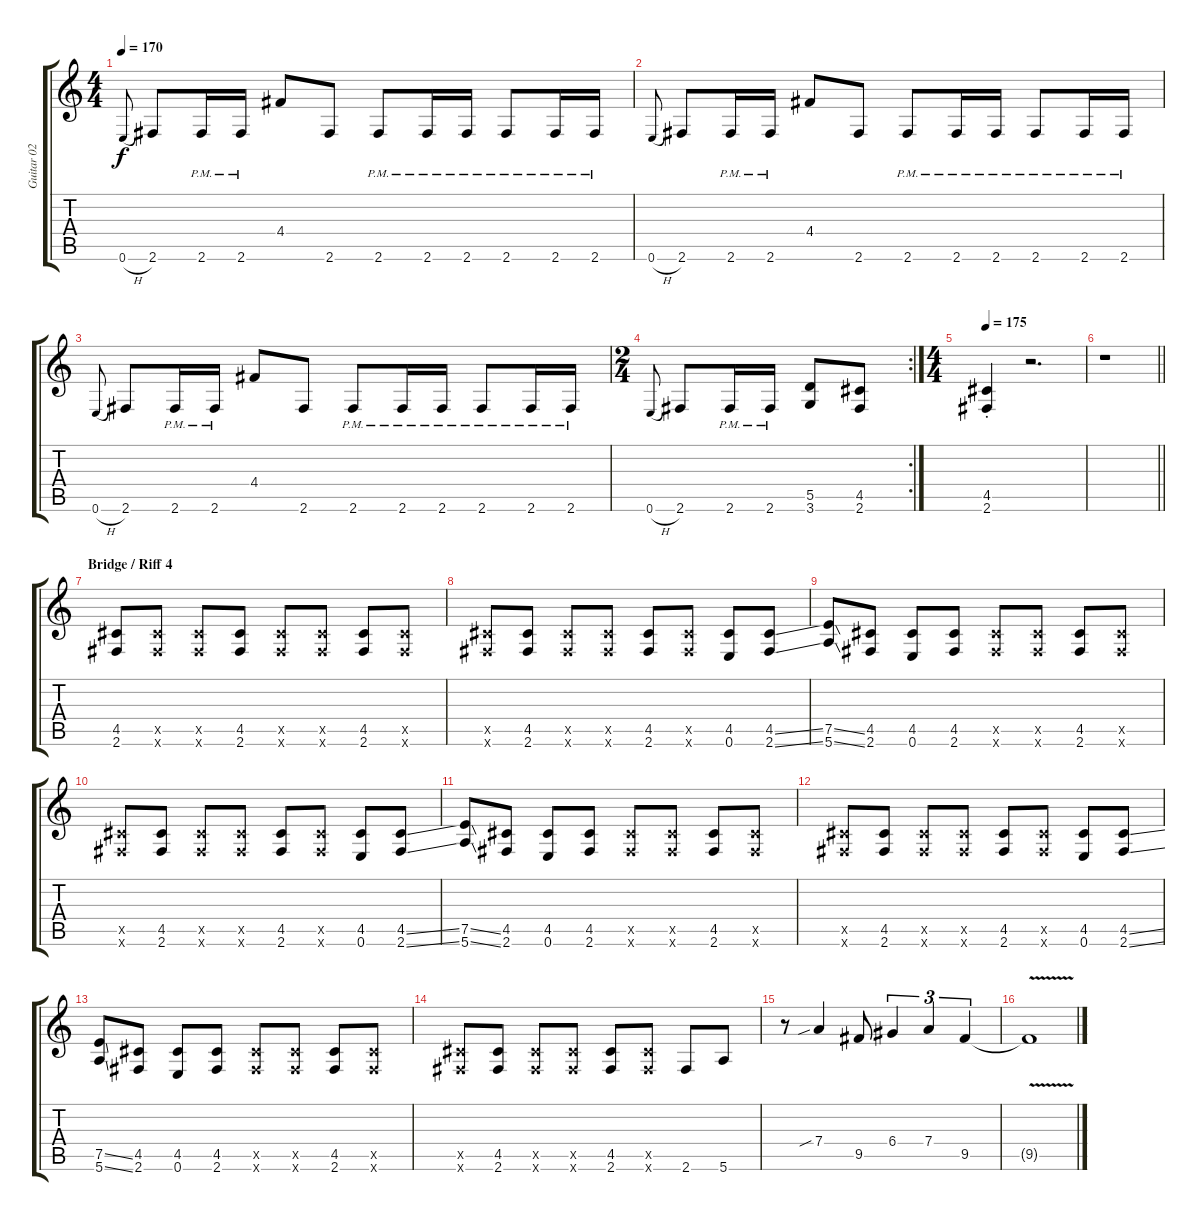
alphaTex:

\track ("Guitar 02" "Guitar 02") {instrument overdrivenguitar}
\staff {score tabs}
\tuning (E4 B3 G3 D3 A2 E2) {hide}
\ts (4 4)
\tempo 170
\clef g2
\ks c
0.6{h}.8{gr onbeat dy f} 2.6.8 2.6{pm}.16 2.6{pm}.16 4.4.8 2.6.8 2.6{pm}.8 2.6{pm}.16 2.6{pm}.16 2.6{pm}.8 2.6{pm}.16 2.6{pm}.16 |
0.6{h}.8{gr onbeat} 2.6.8 2.6{pm}.16 2.6{pm}.16 4.4.8 2.6.8 2.6{pm}.8 2.6{pm}.16 2.6{pm}.16 2.6{pm}.8 2.6{pm}.16 2.6{pm}.16 |
0.6{h}.8{gr onbeat} 2.6.8 2.6{pm}.16 2.6{pm}.16 4.4.8 2.6.8 2.6{pm}.8 2.6{pm}.16 2.6{pm}.16 2.6{pm}.8 2.6{pm}.16 2.6{pm}.16 |
\rc 2
\ts (2 4)
0.6{h}.8{gr onbeat} 2.6.8 2.6{pm}.16 2.6{pm}.16 (5.5 3.6).8 (4.5 2.6).8 |
\ts (4 4)
\tempo 175
(4.5{st} 2.6{st}).4 r.2{d} |
\barLineRight lightlight
r.1 |
\section ("" "Bridge / Riff 4")
(4.5 2.6).8 (4.5{x} 2.6{x}).8 (4.5{x} 2.6{x}).8 (4.5 2.6).8 (4.5{x} 2.6{x}).8 (4.5{x} 2.6{x}).8 (4.5 2.6).8 (4.5{x} 2.6{x}).8 |
(4.5{x} 2.6{x}).8 (4.5 2.6).8 (4.5{x} 2.6{x}).8 (4.5{x} 2.6{x}).8 (4.5 2.6).8 (4.5{x} 2.6{x}).8 (4.5 0.6).8 (4.5{ss} 2.6{ss}).8 |
(7.5{ss} 5.6{ss}).8 (4.5 2.6).8 (4.5 0.6).8 (4.5 2.6).8 (4.5{x} 2.6{x}).8 (4.5{x} 2.6{x}).8 (4.5 2.6).8 (4.5{x} 2.6{x}).8 |
(4.5{x} 2.6{x}).8 (4.5 2.6).8 (4.5{x} 2.6{x}).8 (4.5{x} 2.6{x}).8 (4.5 2.6).8 (4.5{x} 2.6{x}).8 (4.5 0.6).8 (4.5{ss} 2.6{ss}).8 |
(7.5{ss} 5.6{ss}).8 (4.5 2.6).8 (4.5 0.6).8 (4.5 2.6).8 (4.5{x} 2.6{x}).8 (4.5{x} 2.6{x}).8 (4.5 2.6).8 (4.5{x} 2.6{x}).8 |
(4.5{x} 2.6{x}).8 (4.5 2.6).8 (4.5{x} 2.6{x}).8 (4.5{x} 2.6{x}).8 (4.5 2.6).8 (4.5{x} 2.6{x}).8 (4.5 0.6).8 (4.5{ss} 2.6{ss}).8 |
(7.5{ss} 5.6{ss}).8 (4.5 2.6).8 (4.5 0.6).8 (4.5 2.6).8 (4.5{x} 2.6{x}).8 (4.5{x} 2.6{x}).8 (4.5 2.6).8 (4.5{x} 2.6{x}).8 |
(4.5{x} 2.6{x}).8 (4.5 2.6).8 (4.5{x} 2.6{x}).8 (4.5{x} 2.6{x}).8 (4.5 2.6).8 (4.5{x} 2.6{x}).8 2.6.8 5.6.8 |
r.8 7.4{sib}.4 9.5.8 6.4.4{tu (3 2)} 7.4.4{tu (3 2)} 9.5.4{tu (3 2)} |
9.5{v t}.1
